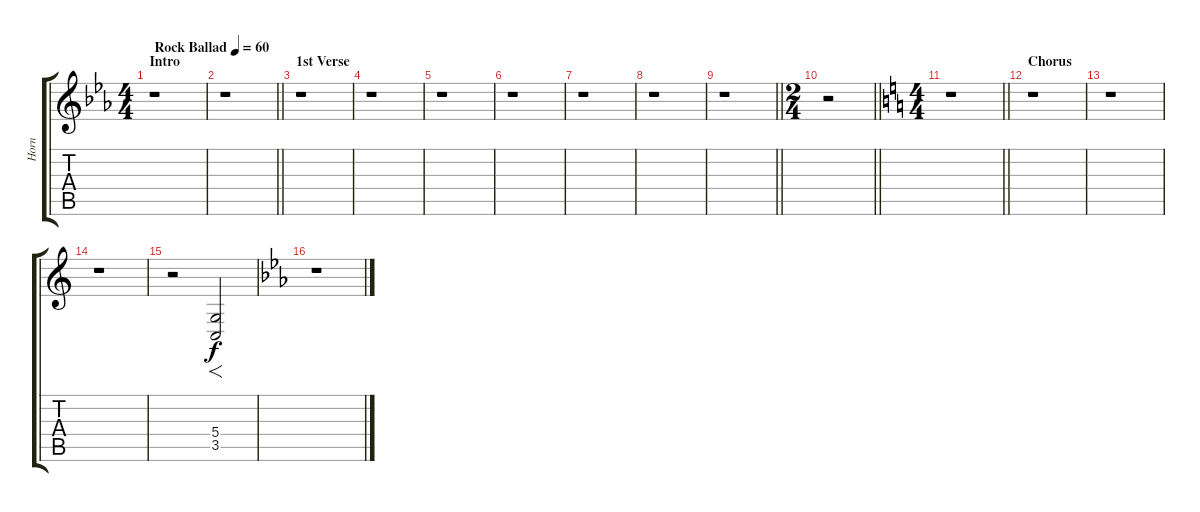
\track ("Horn" "Horn") {instrument brasssection}
\staff {score tabs}
\tuning (E4 B3 G3 D3 A2 E2) {hide}
\ts (4 4)
\section ("" "Intro")
\tempo (60 "Rock Ballad")
\clef g2
\ks cminor
r.1{dy f instrument brasssection} |
\barLineRight lightlight
r.1 |
\section ("" "1st Verse")
r.1 |
r.1 |
r.1 |
r.1 |
r.1 |
r.1 |
\barLineRight lightlight
r.1 |
\ts (2 4)
\barLineRight lightlight
r.2 |
\ts (4 4)
\barLineRight lightlight
\ks c
r.1 |
\section ("" "Chorus")
r.1 |
r.1 |
r.1 |
r.2 (5.4 3.5).2{f} |
\ks cminor
r.1
